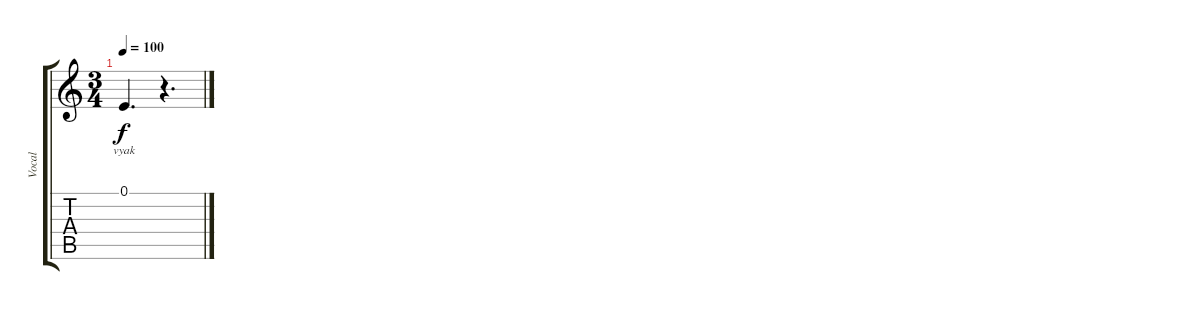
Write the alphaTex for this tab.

\track ("Vocal" "Vocal") {instrument acousticgrandpiano}
\staff {score tabs}
\tuning (E4 B3 G3 D3 A2 E2) {hide}
\ts (3 4)
\tempo 100
\clef g2
\ks c
0.1{t}.4{d lyrics (0 "vyak") lyrics (1 "") lyrics (2 "") lyrics (3 "") lyrics (4 "") dy f} r.4{d}
